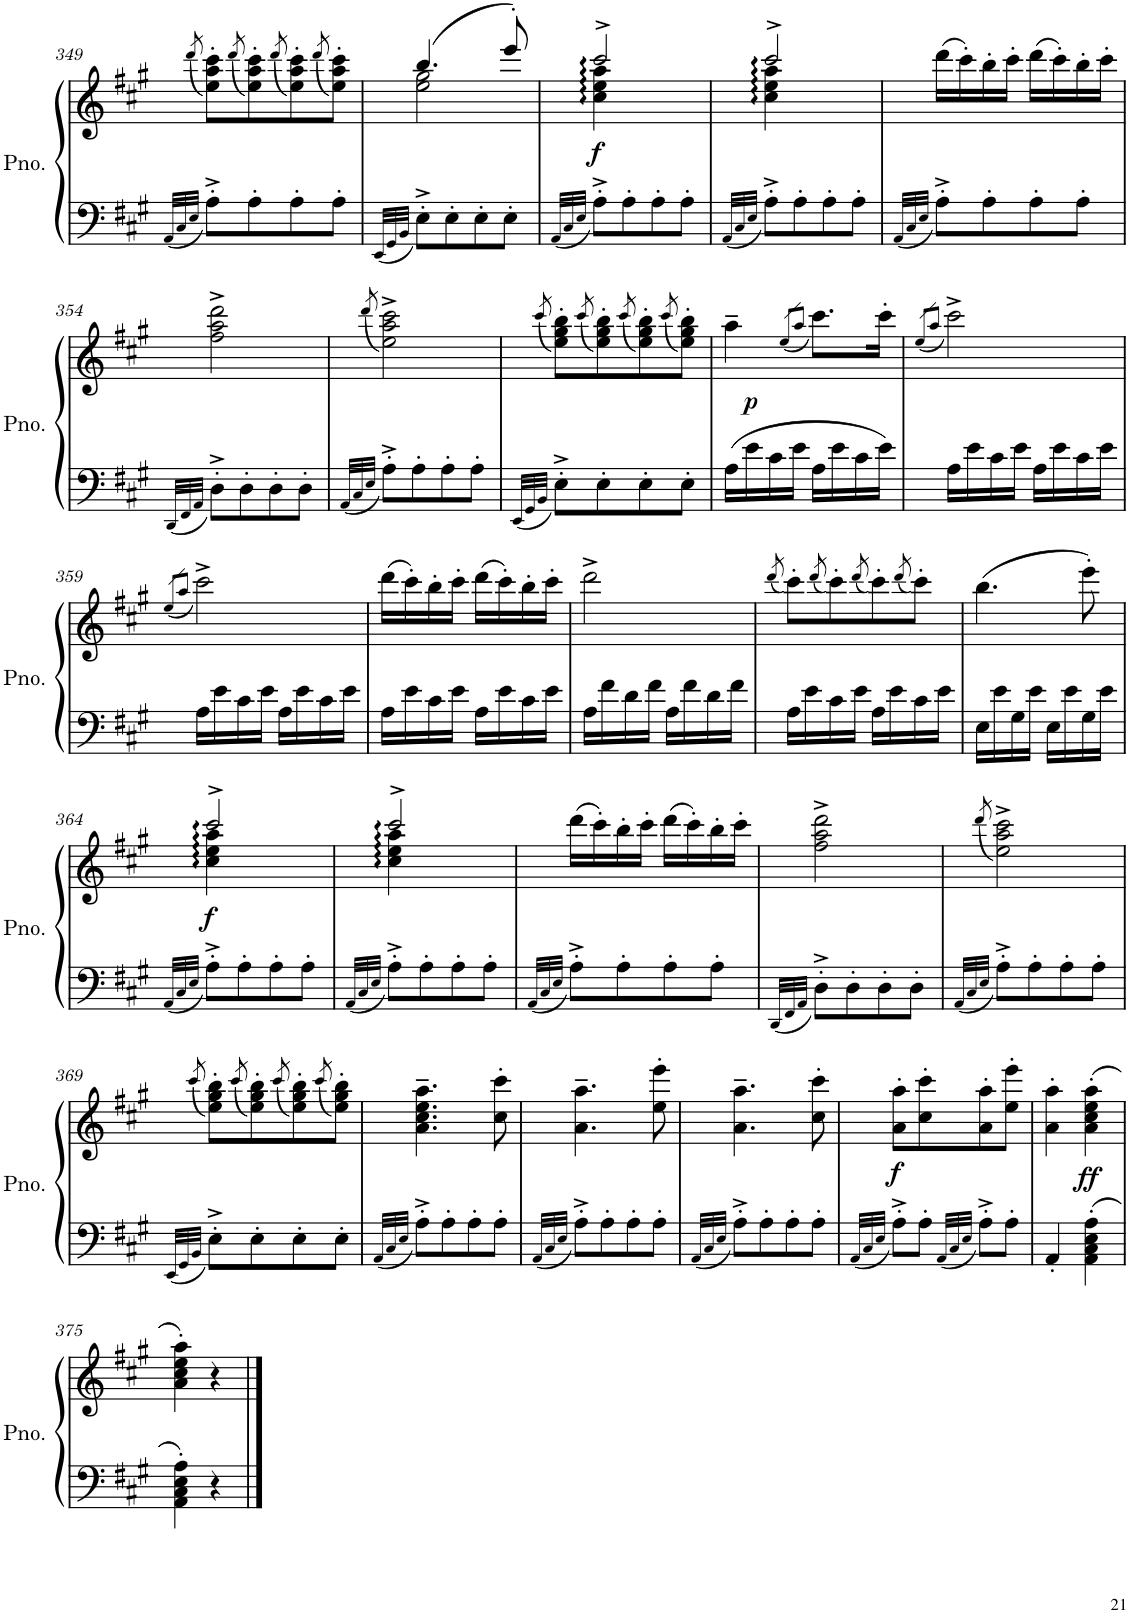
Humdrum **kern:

**kern	**kern	**dynam
*part1	*part1	*part1
*staff2	*staff1	*staff1/2
*I"Piano	*	*
*I'Pno.	*	*
!!LO:PB:g=z
*clefF4	*clefG2	*
*k[f#c#g#]	*k[f#c#g#]	*
*M2/4	*M2/4	*
=349	=349	=349
32qAA/LLL	.	.
32qC#/	.	.
32qE/JJJ	(8qddd/	.
8A'^\L	8ee\' 8aa\' 8ccc#\'L)	.
.	(8qddd/	.
8A'\	8ee\' 8aa\' 8ccc#\')	.
.	(8qddd/	.
8A'\	8ee\' 8aa\' 8ccc#\')	.
.	(8qddd/	.
8A'\J	8ee\' 8aa\' 8ccc#\'J)	.
=350	=350	=350
32qEE/LLL	.	.
32qGG#/	.	.
32qBB/JJJ	.	.
*	*^	*
8E'^\L	(4.bb/	2ee\ 2gg#\	.
8E'\	.	.	.
8E'\	.	.	.
8E'\J	8eee'/)	.	.
=351	=351	=351	=351
32qAA/LLL	.	.	.
32qC#/	.	.	.
32qE/JJJ	.	.	.
!	!	!	!LO:DY:b
8A'^\L	2ccc#^/	4cc#\^ 4ee\^ 4aa\^	f
8A'\	.	.	.
8A'\	.	4ryy	.
8A'\J	.	.	.
=352	=352	=352	=352
32qAA/LLL	.	.	.
32qC#/	.	.	.
32qE/JJJ	.	.	.
8A'^\L	2ccc#^/	4cc#\^< 4ee\^< 4aa\^<	.
8A'\	.	.	.
8A'\	.	4ryy	.
8A'\J	.	.	.
*	*v	*v	*
=353	=353	=353
32qAA/LLL	.	.
32qC#/	.	.
32qE/JJJ	.	.
8A'^\L	(16ddd\LL	.
.	16ccc#'\)	.
8A'\	16bb'\	.
.	16ccc#'\JJ	.
8A'\	(16ddd\LL	.
.	16ccc#'\)	.
8A'\J	16bb'\	.
.	16ccc#'\JJ	.
!!LO:LB:g=z
=354	=354	=354
32qDD/LLL	.	.
32qFF#/	.	.
32qAA/JJJ	.	.
8D'^\L	2ff#\^ 2aa\^ 2ddd\^	.
8D'\	.	.
8D'\	.	.
8D'\J	.	.
=355	=355	=355
32qAA/LLL	.	.
32qC#/	.	.
32qE/JJJ	(8qddd/	.
8A'^\L	2ee\^ 2aa\^ 2ccc#\^)	.
8A'\	.	.
8A'\	.	.
8A'\J	.	.
=356	=356	=356
32qEE/LLL	.	.
32qGG#/	.	.
32qBB/JJJ	(8qccc#/	.
8E'^\L	8ee\' 8gg#\' 8bb\'L)	.
.	(8qccc#/	.
8E'\	8ee\' 8gg#\' 8bb\')	.
.	(8qccc#/	.
8E'\	8ee\' 8gg#\' 8bb\')	.
.	(8qccc#/	.
8E'\J	8ee\' 8gg#\' 8bb\'J)	.
=357	=357	=357
*	*^	*
16A\LL	4aa~\	16ryy	.
!	!	!	!LO:DY:b
16e\	.	4..ryy	p
16c#\	.	.	.
16e\JJ	.	.	.
.	(8qee/L	.	.
.	8qaa/J	.	.
16A\LL	8.ccc#\L)	.	.
16e\	.	.	.
16c#\	.	.	.
16e\JJ	16ccc#'\Jk	.	.
*	*v	*v	*
=358	=358	=358
.	(8qee/L	.
.	8qaa/J	.
16A\LL	2ccc#^\)	.
16e\	.	.
16c#\	.	.
16e\JJ	.	.
16A\LL	.	.
16e\	.	.
16c#\	.	.
16e\JJ	.	.
!!LO:LB:g=z
=359	=359	=359
.	(8qee/L	.
.	8qaa/J	.
16A\LL	2ccc#^\)	.
16e\	.	.
16c#\	.	.
16e\JJ	.	.
16A\LL	.	.
16e\	.	.
16c#\	.	.
16e\JJ	.	.
=360	=360	=360
16A\LL	(16ddd\LL	.
16e\	16ccc#'\)	.
16c#\	16bb'\	.
16e\JJ	16ccc#'\JJ	.
16A\LL	(16ddd\LL	.
16e\	16ccc#'\)	.
16c#\	16bb'\	.
16e\JJ	16ccc#'\JJ	.
=361	=361	=361
16A\LL	2ddd^\	.
16f#\	.	.
16d\	.	.
16f#\JJ	.	.
16A\LL	.	.
16f#\	.	.
16d\	.	.
16f#\JJ	.	.
=362	=362	=362
.	(8qddd/	.
16A\LL	8ccc#'\L)	.
16e\	.	.
.	(8qddd/	.
16c#\	8ccc#'\)	.
16e\JJ	.	.
.	(8qddd/	.
16A\LL	8ccc#'\)	.
16e\	.	.
.	(8qddd/	.
16c#\	8ccc#'\J)	.
16e\JJ	.	.
=363	=363	=363
16E\LL	(4.bb\	.
16e\	.	.
16G#\	.	.
16e\JJ	.	.
16E\LL	.	.
16e\	.	.
16G#\	8eee'\)	.
16e\JJ	.	.
!!LO:LB:g=z
=364	=364	=364
32qAA/LLL	.	.
32qC#/	.	.
32qE/JJJ	.	.
*	*^	*
!	!	!	!LO:DY:b
8A'^\L	2ccc#^/	4cc#\^ 4ee\^ 4aa\^	f
8A'\	.	.	.
8A'\	.	4ryy	.
8A'\J	.	.	.
=365	=365	=365	=365
32qAA/LLL	.	.	.
32qC#/	.	.	.
32qE/JJJ	.	.	.
8A'^\L	2ccc#^/	4cc#\^ 4ee\^ 4aa\^	.
8A'\	.	.	.
8A'\	.	4ryy	.
8A'\J	.	.	.
*	*v	*v	*
=366	=366	=366
32qAA/LLL	.	.
32qC#/	.	.
32qE/JJJ	.	.
8A'^\L	(16ddd\LL	.
.	16ccc#'\)	.
8A'\	16bb'\	.
.	16ccc#'\JJ	.
8A'\	(16ddd\LL	.
.	16ccc#'\)	.
8A'\J	16bb'\	.
.	16ccc#'\JJ	.
=367	=367	=367
32qDD/LLL	.	.
32qFF#/	.	.
32qAA/JJJ	.	.
8D'^\L	2ff#\^ 2aa\^ 2ddd\^	.
8D'\	.	.
8D'\	.	.
8D'\J	.	.
=368	=368	=368
32qAA/LLL	.	.
32qC#/	.	.
32qE/JJJ	(8qddd/	.
8A'^\L	2ee\^ 2aa\^ 2ccc#\^)	.
8A'\	.	.
8A'\	.	.
8A'\J	.	.
!!LO:LB:g=z
=369	=369	=369
32qEE/LLL	.	.
32qGG#/	.	.
32qBB/JJJ	(8qccc#/	.
8E'^\L	8ee\' 8gg#\' 8bb\'L)	.
.	(8qccc#/	.
8E'\	8ee\' 8gg#\' 8bb\')	.
.	(8qccc#/	.
8E'\	8ee\' 8gg#\' 8bb\')	.
.	(8qccc#/	.
8E'\J	8ee\' 8gg#\' 8bb\'J)	.
=370	=370	=370
32qAA/LLL	.	.
32qC#/	.	.
32qE/JJJ	.	.
8A'^\L	4.a\~ 4.cc#\~ 4.ee\~ 4.aa\~	.
8A'\	.	.
8A'\	.	.
8A'\J	8cc#\' 8ccc#\'	.
=371	=371	=371
32qAA/LLL	.	.
32qC#/	.	.
32qE/JJJ	.	.
8A'^\L	4.a\~ 4.aa\~	.
8A'\	.	.
8A'\	.	.
8A'\J	8ee\' 8eee\'	.
=372	=372	=372
32qAA/LLL	.	.
32qC#/	.	.
32qE/JJJ	.	.
8A'^\L	4.a\~ 4.aa\~	.
8A'\	.	.
8A'\	.	.
8A'\J	8cc#\' 8ccc#\'	.
=373	=373	=373
32qAA/LLL	.	.
32qC#/	.	.
32qE/JJJ	.	.
!	!	!LO:DY:b
8A'^\L	8a\' 8aa\'L	f
8A'\J	8cc#\' 8ccc#\'	.
32qAA/LLL	.	.
32qC#/	.	.
32qE/JJJ	.	.
8A'^\L	8a\' 8aa\'	.
8A'\J	8ee\' 8eee\'J	.
=374	=374	=374
4AA'/	4a\' 4aa\'	.
!	!	!LO:DY:b
4AA\' 4C#\' 4E\' 4A\'	(4a\' 4cc#\' 4ee\' 4aa\'	ff
!!LO:LB:g=z
=375	=375	=375
4AA\' 4C#\' 4E\' 4A\'	4a\' 4cc#\' 4ee\' 4aa\')	.
4r	4r	.
==	==	==
*-	*-	*-
